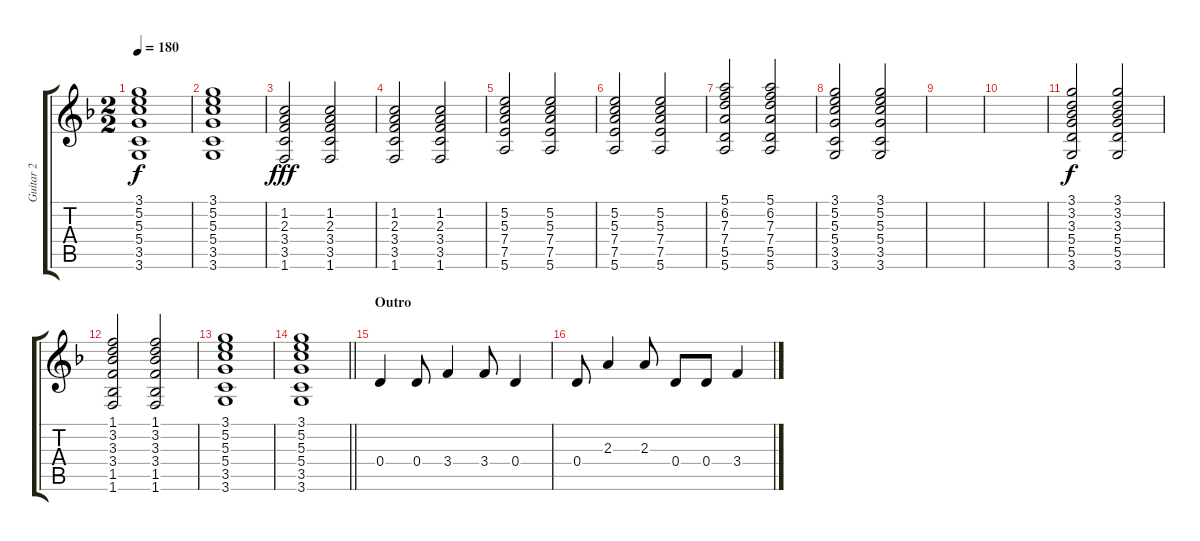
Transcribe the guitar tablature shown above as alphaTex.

\track ("Guitar 2" "Guitar 2") {instrument distortionguitar}
\staff {score tabs}
\tuning (E4 B3 G3 D3 A2 E2) {hide}
\ts (2 2)
\tempo 180
\clef g2
\ks dminor
(3.1 5.2 5.3 5.4 3.5 3.6).1{dy f} |
(3.1 5.2 5.3 5.4 3.5 3.6).1 |
(1.2 2.3 3.4 3.5 1.6).2{dy fff volume 11 instrument distortionguitar} (1.2 2.3 3.4 3.5 1.6).2 |
(1.2 2.3 3.4 3.5 1.6).2 (1.2 2.3 3.4 3.5 1.6).2 |
(5.2 5.3 7.4 7.5 5.6).2 (5.2 5.3 7.4 7.5 5.6).2 |
(5.2 5.3 7.4 7.5 5.6).2 (5.2 5.3 7.4 7.5 5.6).2 |
(5.1 6.2 7.3 7.4 5.5 5.6).2 (5.1 6.2 7.3 7.4 5.5 5.6).2 |
(3.1 5.2 5.3 5.4 3.5 3.6).2 (3.1 5.2 5.3 5.4 3.5 3.6).2 |
|
|
(3.1 3.2 3.3 5.4 5.5 3.6).2{dy f} (3.1 3.2 3.3 5.4 5.5 3.6).2 |
(1.1 3.2 3.3 3.4 1.5 1.6).2 (1.1 3.2 3.3 3.4 1.5 1.6).2 |
(3.1 5.2 5.3 5.4 3.5 3.6).1 |
\barLineRight lightlight
(3.1 5.2 5.3 5.4 3.5 3.6).1 |
\section ("" "Outro")
0.4.4 0.4.8 3.4.4 3.4.8 0.4.4 |
0.4.8 2.3.4 2.3.8 0.4.8 0.4.8 3.4.4
